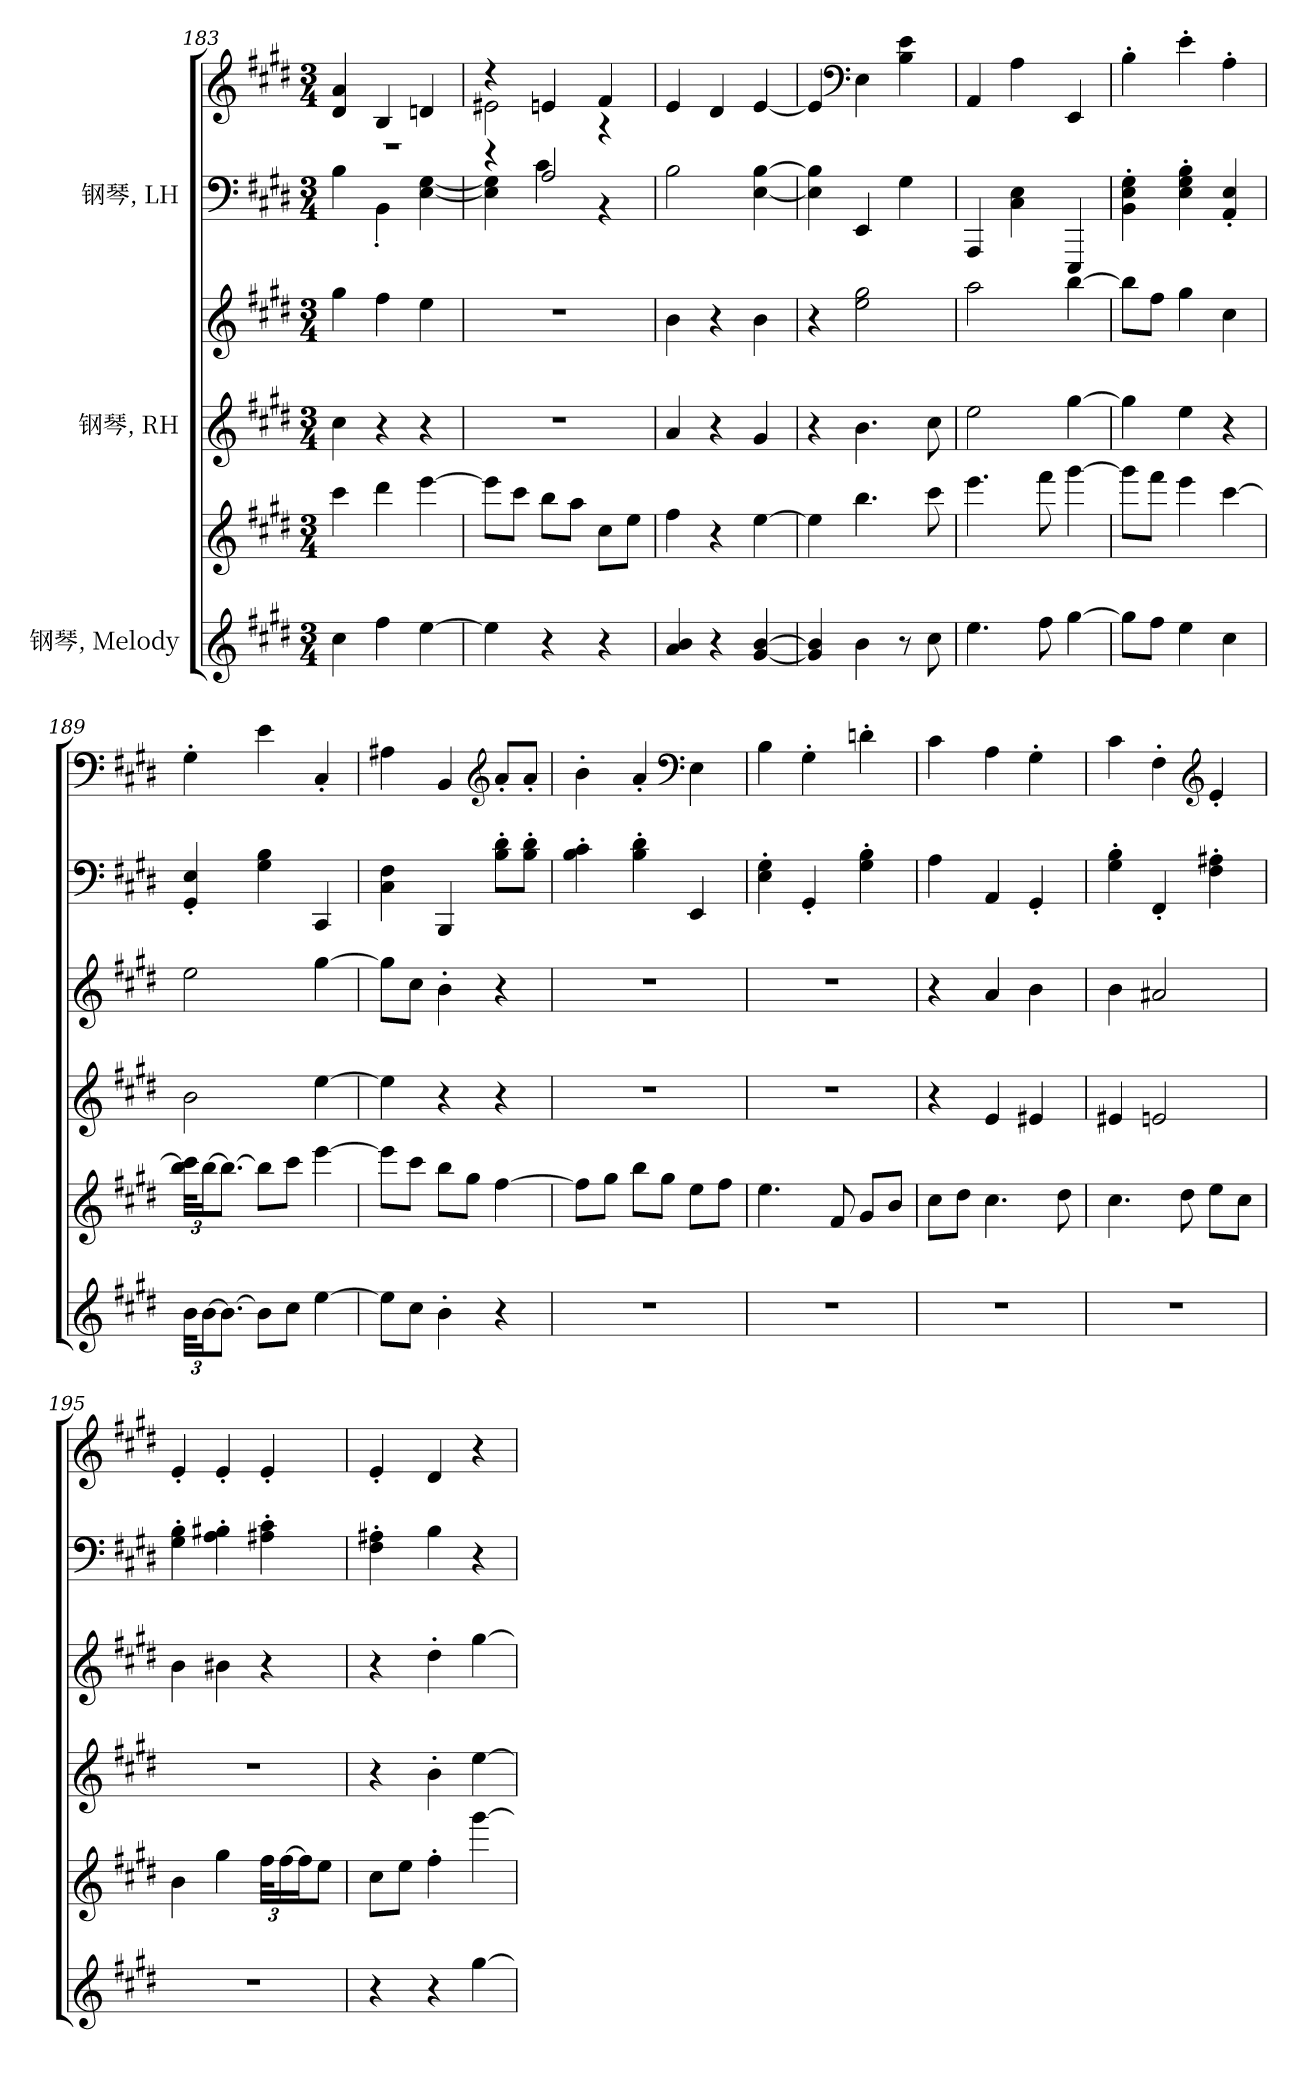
**kern	**kern	**kern	**kern	**kern	**kern
*part3	*part3	*part2	*part2	*part1	*part1
*staff6	*staff5	*staff4	*staff3	*staff2	*staff1
*I"钢琴, Melody	*	*I"钢琴, RH	*	*I"钢琴, LH	*
*clefG2	*clefG2	*clefG2	*clefG2	*clefF4	*clefG2
*k[f#c#g#d#]	*k[f#c#g#d#]	*k[f#c#g#d#]	*k[f#c#g#d#]	*k[f#c#g#d#]	*k[f#c#g#d#]
*M3/4	*M3/4	*M3/4	*M3/4	*M3/4	*M3/4
=183	=183	=183	=183	=183	=183
*	*	*	*	*^	*
4cc#\	4ccc#\	4cc#\	4gg#\	2.r	4B\	4d#/ 4a/
4ff#\	4ddd#\	4r	4ff#\	.	4BB'\	4B/
[4ee\	[4eee\	4r	4ee\	.	[4E\ [4G#\	4dn/
=184	=184	=184	=184	=184	=184	=184
*	*	*	*	*	*	*^
4ee\]	8eee\L]	2.r	2.r	4r	4E\] 4G#\]	4r	2e#X\
.	8ccc#\J	.	.	.	.	.	.
4r	8bb\L	.	.	2A/	4c#\	4en/	.
.	8aa\J	.	.	.	.	.	.
4r	8cc#\L	.	.	.	4r	4f#/	4r
.	8ee\J	.	.	.	.	.	.
*	*	*	*	*v	*v	*	*
*	*	*	*	*	*v	*v
=185	=185	=185	=185	=185	=185
4a/ 4b/	4ff#\	4a/	4b\	2B\	4e/
4r	4r	4r	4r	.	4d#/
[4g#/ [4b/	[4ee\	4g#/	4b\	[4E\ [4B\	[4e/
=186	=186	=186	=186	=186	=186
4g#/] 4b/]	4ee\]	4r	4r	4E\] 4B\]	4e/]
*	*	*	*	*	*clefF4
4b\	4.bb\	4.b\	2ee\ 2gg#\	4EE/	4E\
8r	.	.	.	4G#\	4B\ 4e\
8cc#\	8ccc#\	8cc#\	.	.	.
=187	=187	=187	=187	=187	=187
4.ee\	4.eee\	2ee\	2aa\	4AAA/	4AA/
.	.	.	.	4C#\ 4E\	4A\
8ff#\	8fff#\	.	.	.	.
[4gg#\	[4ggg#\	[4gg#\	[4bb\	4EEE/	4EE/
!!LO:PB:g=z
=188	=188	=188	=188	=188	=188
8gg#\L]	8ggg#\L]	4gg#\]	8bb\L]	4BB\' 4E\' 4G#\'	4B'\
8ff#\J	8fff#\J	.	8ff#\J	.	.
4ee\	4eee\	4ee\	4gg#\	4E\' 4G#\' 4B\'	4e'\
4cc#\	[4ccc#\	4r	4cc#\	4AA/' 4E/'	4A'\
=189	=189	=189	=189	=189	=189
*Xbrackettup	*Xbrackettup	*	*	*	*
48b\KLL	48bb\ 48ccc#\]KLL	2b\	2ee\	4GG#/' 4E/'	4G#'\
[24b\J	[24bb\J	.	.	.	.
8.b\J_	8.bb\J_	.	.	.	.
8b\L]	8bb\L]	.	.	4G#\ 4B\	4e\
8cc#\J	8ccc#\J	.	.	.	.
[4ee\	[4eee\	[4ee\	[4gg#\	4CC#/	4C#'/
=190	=190	=190	=190	=190	=190
8ee\L]	8eee\L]	4ee\]	8gg#\L]	4C#\ 4F#\	4A#X\
8cc#\J	8ccc#\J	.	8cc#\J	.	.
4b'\	8bb\L	4r	4b'\	4BBB/	4BB/
.	8gg#\J	.	.	.	.
*	*	*	*	*	*clefG2
4r	[4ff#\	4r	4r	8B\' 8d#\'L	8a'/L
.	.	.	.	8B\' 8d#\'J	8a'/J
=191	=191	=191	=191	=191	=191
2.r	8ff#\L]	2.r	2.r	4B\' 4c#\'	4b'\
.	8gg#\J	.	.	.	.
.	8bb\L	.	.	4B\' 4d#\'	4a'/
.	8gg#\J	.	.	.	.
*	*	*	*	*	*clefF4
.	8ee\L	.	.	4EE/	4E\
.	8ff#\J	.	.	.	.
=192	=192	=192	=192	=192	=192
2.r	4.ee\	2.r	2.r	4E\' 4G#\'	4B\
.	.	.	.	4GG#'/	4G#'\
.	8f#/	.	.	.	.
.	8g#/L	.	.	4G#\' 4B\'	4dn'\
.	8b/J	.	.	.	.
!!LO:LB:g=z
=193	=193	=193	=193	=193	=193
2.r	8cc#\L	4r	4r	4A\	4c#\
.	8dd#\J	.	.	.	.
.	4.cc#\	4e/	4a/	4AA/	4A\
.	.	4e#X/	4b\	4GG#'/	4G#'\
.	8dd#\	.	.	.	.
=194	=194	=194	=194	=194	=194
2.r	4.cc#\	4e#X/	4b\	4G#\' 4B\'	4c#\
.	.	2en/	2a#X/	4FF#'/	4F#'\
.	8dd#\	.	.	.	.
*	*	*	*	*	*clefG2
.	8ee\L	.	.	4F#\' 4A#X\'	4e'/
.	8cc#\J	.	.	.	.
=195	=195	=195	=195	=195	=195
2.r	4b\	2.r	4b\	4G#\' 4B\'	4e'/
.	4gg#\	.	4b#X\	4A\' 4B#X\'	4e'/
.	48ff#\KLL	.	4r	4A#X\' 4c#\'	4e'/
.	[24ff#\	.	.	.	.
.	16ff#\J]	.	.	.	.
.	8ee\J	.	.	.	.
=196	=196	=196	=196	=196	=196
4r	8cc#\L	4r	4r	4F#\' 4A#X\'	4e'/
.	8ee\J	.	.	.	.
4r	4ff#'\	4b'\	4dd#'\	4B\	4d#/
[4gg#\	[4ggg#\	[4ee\	[4gg#\	4r	4r
=	=	=	=	=	=
*-	*-	*-	*-	*-	*-
